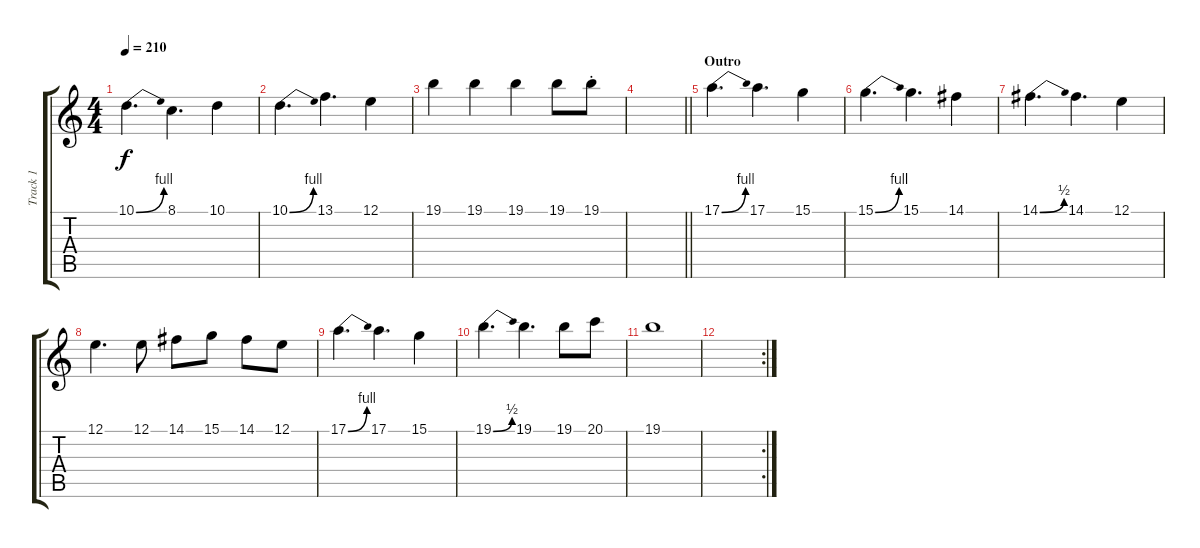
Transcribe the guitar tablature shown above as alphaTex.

\track ("Track 1" "Track 1") {instrument lead1square}
\staff {score tabs}
\tuning (E4 B3 G3 D3 A2 E2) {hide}
\ts (4 4)
\tempo 210
\clef g2
\ks c
10.1{be (bend 0 0 60 4)}.4{d dy f} 8.1.4{d} 10.1.4 |
10.1{be (bend 0 0 60 4)}.4{d} 13.1.4{d} 12.1.4 |
19.1.4 19.1.4 19.1.4 19.1.8 19.1{st}.8 |
\barLineRight lightlight
|
\section ("" "Outro")
17.1{be (bend 0 0 60 4)}.4{d} 17.1.4{d} 15.1.4 |
15.1{be (bend 0 0 60 4)}.4{d} 15.1.4{d} 14.1.4 |
14.1{be (bend 0 0 60 2)}.4{d} 14.1.4{d} 12.1.4 |
12.1.4{d} 12.1.8 14.1.8 15.1.8 14.1.8 12.1.8 |
17.1{be (bend 0 0 60 4)}.4{d} 17.1.4{d} 15.1.4 |
19.1{be (bend 0 0 60 2)}.4{d} 19.1.4{d} 19.1.8 20.1.8 |
19.1.1 |
\rc 2
